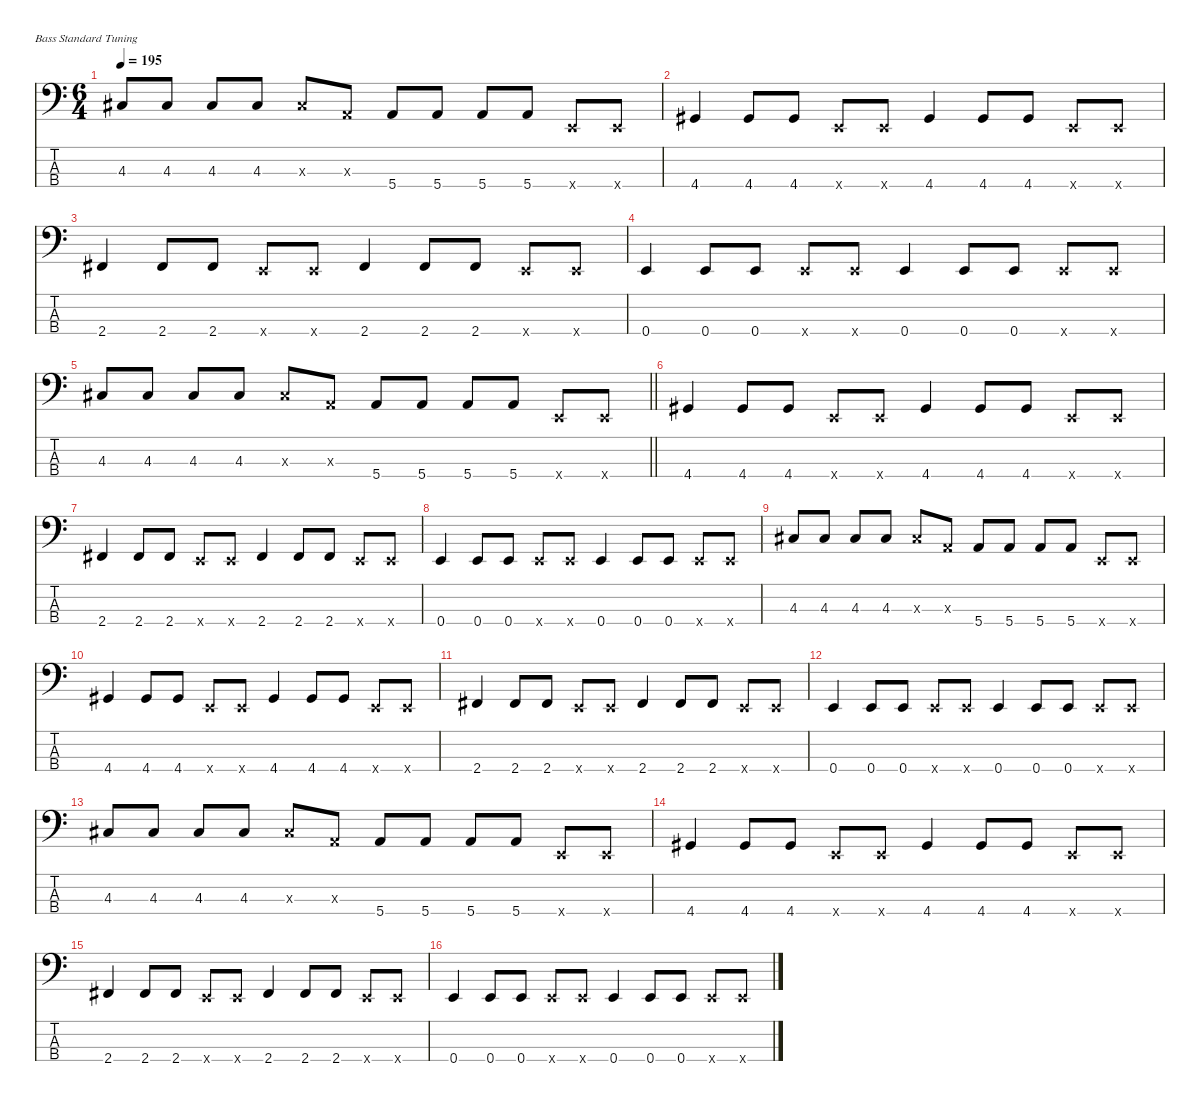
\defaultSystemsLayout 4
\hideDynamics
\bracketExtendMode nobrackets
\singleTrackTrackNamePolicy hidden
\multiTrackTrackNamePolicy hidden
\firstSystemTrackNameMode fullname
\firstSystemTrackNameOrientation horizontal
\otherSystemsTrackNameOrientation horizontal
\track ("Bass" "el.bs.") {defaultSystemsLayout 4 instrument electricbassfinger}
\staff {score tabs}
\tuning (G2 D2 A1 E1)
\ts (6 4)
\tempo 195
\clef f4
\ks c
4.3{acc #}.8{dy f beam Up} 4.3{acc #}.8{beam Up} 4.3{acc #}.8{beam Up} 4.3{acc #}.8{beam Up} 4.3{x acc #}.8{beam Up} 0.3{x}.8{beam Up} 5.4.8{beam Up} 5.4.8{beam Up} 5.4.8{beam Up} 5.4.8{beam Up} 0.4{x}.8{beam Up} 0.4{x}.8{beam Up} |
4.4{acc #}.4{beam Up} 4.4{acc #}.8{beam Up} 4.4{acc #}.8{beam Up} 0.4{x}.8{beam Up} 0.4{x}.8{beam Up} 4.4{acc #}.4{beam Up} 4.4{acc #}.8{beam Up} 4.4{acc #}.8{beam Up} 0.4{x}.8{beam Up} 0.4{x}.8{beam Up} |
2.4{acc #}.4{beam Up} 2.4{acc #}.8{beam Up} 2.4{acc #}.8{beam Up} 0.4{x}.8{beam Up} 0.4{x}.8{beam Up} 2.4{acc #}.4{beam Up} 2.4{acc #}.8{beam Up} 2.4{acc #}.8{beam Up} 0.4{x}.8{beam Up} 0.4{x}.8{beam Up} |
0.4.4{beam Up} 0.4.8{beam Up} 0.4.8{beam Up} 0.4{x}.8{beam Up} 0.4{x}.8{beam Up} 0.4.4{beam Up} 0.4.8{beam Up} 0.4.8{beam Up} 0.4{x}.8{beam Up} 0.4{x}.8{beam Up} |
\barLineRight lightlight
4.3{acc #}.8{beam Up} 4.3{acc #}.8{beam Up} 4.3{acc #}.8{beam Up} 4.3{acc #}.8{beam Up} 4.3{x acc #}.8{beam Up} 0.3{x}.8{beam Up} 5.4.8{beam Up} 5.4.8{beam Up} 5.4.8{beam Up} 5.4.8{beam Up} 0.4{x}.8{beam Up} 0.4{x}.8{beam Up} |
4.4{acc #}.4{beam Up} 4.4{acc #}.8{beam Up} 4.4{acc #}.8{beam Up} 0.4{x}.8{beam Up} 0.4{x}.8{beam Up} 4.4{acc #}.4{beam Up} 4.4{acc #}.8{beam Up} 4.4{acc #}.8{beam Up} 0.4{x}.8{beam Up} 0.4{x}.8{beam Up} |
2.4{acc #}.4{beam Up} 2.4{acc #}.8{beam Up} 2.4{acc #}.8{beam Up} 0.4{x}.8{beam Up} 0.4{x}.8{beam Up} 2.4{acc #}.4{beam Up} 2.4{acc #}.8{beam Up} 2.4{acc #}.8{beam Up} 0.4{x}.8{beam Up} 0.4{x}.8{beam Up} |
0.4.4{beam Up} 0.4.8{beam Up} 0.4.8{beam Up} 0.4{x}.8{beam Up} 0.4{x}.8{beam Up} 0.4.4{beam Up} 0.4.8{beam Up} 0.4.8{beam Up} 0.4{x}.8{beam Up} 0.4{x}.8{beam Up} |
4.3{acc #}.8{beam Up} 4.3{acc #}.8{beam Up} 4.3{acc #}.8{beam Up} 4.3{acc #}.8{beam Up} 4.3{x acc #}.8{beam Up} 0.3{x}.8{beam Up} 5.4.8{beam Up} 5.4.8{beam Up} 5.4.8{beam Up} 5.4.8{beam Up} 0.4{x}.8{beam Up} 0.4{x}.8{beam Up} |
4.4{acc #}.4{beam Up} 4.4{acc #}.8{beam Up} 4.4{acc #}.8{beam Up} 0.4{x}.8{beam Up} 0.4{x}.8{beam Up} 4.4{acc #}.4{beam Up} 4.4{acc #}.8{beam Up} 4.4{acc #}.8{beam Up} 0.4{x}.8{beam Up} 0.4{x}.8{beam Up} |
2.4{acc #}.4{beam Up} 2.4{acc #}.8{beam Up} 2.4{acc #}.8{beam Up} 0.4{x}.8{beam Up} 0.4{x}.8{beam Up} 2.4{acc #}.4{beam Up} 2.4{acc #}.8{beam Up} 2.4{acc #}.8{beam Up} 0.4{x}.8{beam Up} 0.4{x}.8{beam Up} |
0.4.4{beam Up} 0.4.8{beam Up} 0.4.8{beam Up} 0.4{x}.8{beam Up} 0.4{x}.8{beam Up} 0.4.4{beam Up} 0.4.8{beam Up} 0.4.8{beam Up} 0.4{x}.8{beam Up} 0.4{x}.8{beam Up} |
4.3{acc #}.8{beam Up} 4.3{acc #}.8{beam Up} 4.3{acc #}.8{beam Up} 4.3{acc #}.8{beam Up} 4.3{x acc #}.8{beam Up} 0.3{x}.8{beam Up} 5.4.8{beam Up} 5.4.8{beam Up} 5.4.8{beam Up} 5.4.8{beam Up} 0.4{x}.8{beam Up} 0.4{x}.8{beam Up} |
4.4{acc #}.4{beam Up} 4.4{acc #}.8{beam Up} 4.4{acc #}.8{beam Up} 0.4{x}.8{beam Up} 0.4{x}.8{beam Up} 4.4{acc #}.4{beam Up} 4.4{acc #}.8{beam Up} 4.4{acc #}.8{beam Up} 0.4{x}.8{beam Up} 0.4{x}.8{beam Up} |
2.4{acc #}.4{beam Up} 2.4{acc #}.8{beam Up} 2.4{acc #}.8{beam Up} 0.4{x}.8{beam Up} 0.4{x}.8{beam Up} 2.4{acc #}.4{beam Up} 2.4{acc #}.8{beam Up} 2.4{acc #}.8{beam Up} 0.4{x}.8{beam Up} 0.4{x}.8{beam Up} |
0.4.4{beam Up} 0.4.8{beam Up} 0.4.8{beam Up} 0.4{x}.8{beam Up} 0.4{x}.8{beam Up} 0.4.4{beam Up} 0.4.8{beam Up} 0.4.8{beam Up} 0.4{x}.8{beam Up} 0.4{x}.8{beam Up}
